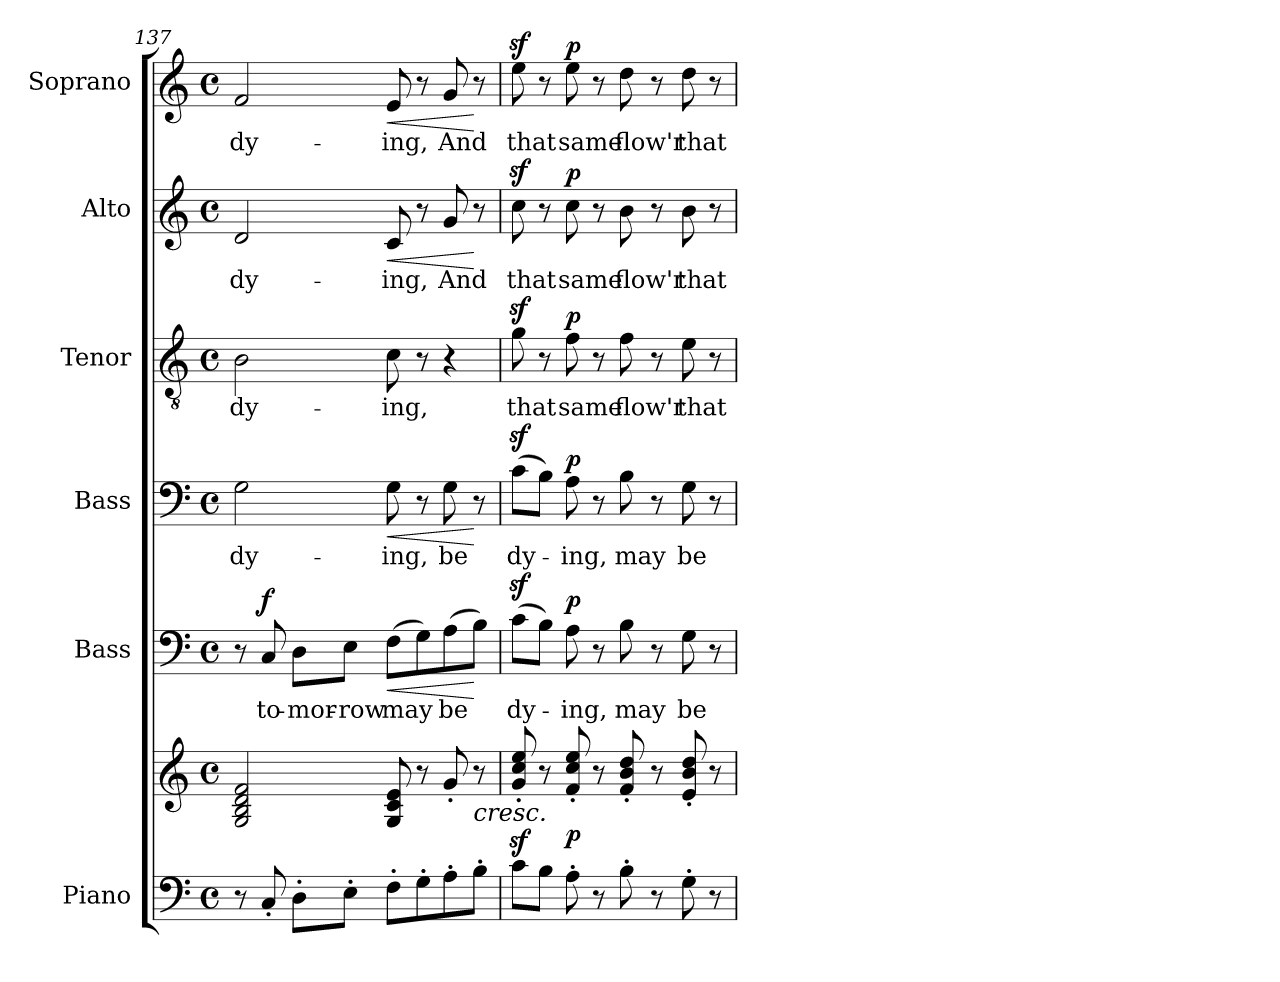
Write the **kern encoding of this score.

**kern	**kern	**dynam	**kern	**text	**dynam	**kern	**text	**dynam	**kern	**text	**dynam	**kern	**text	**dynam	**kern	**text	**dynam
*part6	*part6	*part6	*part5	*part5	*part5	*part4	*part4	*part4	*part3	*part3	*part3	*part2	*part2	*part2	*part1	*part1	*part1
*staff7	*staff6	*staff6/7	*staff5	*staff5	*staff5	*staff4	*staff4	*staff4	*staff3	*staff3	*staff3	*staff2	*staff2	*staff2	*staff1	*staff1	*staff1
*I"Piano	*	*	*I"Bass	*	*	*I"Bass	*	*	*I"Tenor	*	*	*I"Alto	*	*	*I"Soprano	*	*
*I'Pno.	*	*	*I'B.	*	*	*I'B.	*	*	*I'T.	*	*	*I'A.	*	*	*I'S.	*	*
*clefF4	*clefG2	*	*clefF4	*	*	*clefF4	*	*	*clefGv2	*	*	*clefG2	*	*	*clefG2	*	*
*	*	*	*	*	*	*	*	*	*ITrd7c12	*	*	*	*	*	*	*	*
*k[]	*k[]	*	*k[]	*	*	*k[]	*	*	*k[]	*	*	*k[]	*	*	*k[]	*	*
*C:	*C:	*	*C:	*	*	*C:	*	*	*C:	*	*	*C:	*	*	*C:	*	*
*M4/4	*M4/4	*	*M4/4	*	*	*M4/4	*	*	*M4/4	*	*	*M4/4	*	*	*M4/4	*	*
*met(c)	*met(c)	*	*met(c)	*	*	*met(c)	*	*	*met(c)	*	*	*met(c)	*	*	*met(c)	*	*
=137	=137	=137	=137	=137	=137	=137	=137	=137	=137	=137	=137	=137	=137	=137	=137	=137	=137
!	!	!	!	!	!	!	!LO:LY:b:color=#000000	!	!	!	!	!	!	!	!	!	!
!	!	!	!	!	!	!	!	!	!	!LO:LY:b:color=#000000	!	!	!	!	!	!	!
!	!	!	!	!	!	!	!	!	!	!	!	!	!LO:LY:b:color=#000000	!	!	!	!
!	!	!	!	!	!	!	!	!	!	!	!	!	!	!	!	!LO:LY:b:color=#000000	!
8r	2Gi/ 2Bi 2di 2fi	.	8r	.	.	2Gi\	dy-	.	2BBi\	dy-	.	2di/	dy-	.	2fi/	dy-	.
!	!	!	!	!LO:LY:b:color=#000000	!	!	!	!	!	!	!	!	!	!	!	!	!
8C'i/	.	[	8Ci/	to-	f	.	.	.	.	.	.	.	.	.	.	.	.
!	!	!	!	!LO:LY:b:color=#000000	!	!	!	!	!	!	!	!	!	!	!	!	!
8D'i\L	.	.	8Di\L	-mor-	.	.	.	.	.	.	.	.	.	.	.	.	.
!	!	!	!	!LO:LY:b:color=#000000	!	!	!	!	!	!	!	!	!	!	!	!	!
8E'i\J	.	.	8Ei\J	-row	.	.	.	.	.	.	.	.	.	.	.	.	.
!	!	!	!	!LO:LY:b:color=#000000	!LO:HP:b	!	!	!	!	!	!	!	!	!	!	!	!
!	!	!	!	!	!	!	!LO:LY:b:color=#000000	!LO:HP:b	!	!	!	!	!	!	!	!	!
!	!	!	!	!	!	!	!	!	!	!LO:LY:b:color=#000000	!	!	!	!	!	!	!
!	!	!	!	!	!	!	!	!	!	!	!	!	!LO:LY:b:color=#000000	!LO:HP:b	!	!	!
!	!	!	!	!	!	!	!	!	!	!	!	!	!	!	!	!LO:LY:b:color=#000000	!LO:HP:b
8F'i\L	8Gi/ 8ci 8ei	.	(8Fi\L	may	<	8Gi\	-ing,	<	8Ci\	-ing,	.	8ci/	-ing,	<	8ei/	-ing,	<
8G'i\	8r	.	8Gi\)	.	.	8r	.	.	8r	.	.	8r	.	.	8r	.	.
!	!	!	!	!LO:LY:b:color=#000000	!	!	!	!	!	!	!	!	!	!	!	!	!
!	!	!	!	!	!	!	!LO:LY:b:color=#000000	!	!	!	!	!	!	!	!	!	!
!	!	!	!	!	!	!	!	!	!	!	!	!	!LO:LY:b:color=#000000	!	!	!	!
!	!	!	!	!	!	!	!	!	!	!	!	!	!	!	!	!LO:LY:b:color=#000000	!
8A'i\	8g'i/	.	(8Ai\	be	.	8Gi\	be	.	4r	.	.	8gi/	And	.	8gi/	And	.
!	!	!LO:HP:b	!	!	!	!	!	!	!	!	!	!	!	!	!	!	!
8B'i\J	8r	<	8Bi\J)	.	[	8r	.	[	.	.	.	8r	.	[	8r	.	[
=138	=138	=138	=138	=138	=138	=138	=138	=138	=138	=138	=138	=138	=138	=138	=138	=138	=138
!	!	!	!	!LO:LY:b:color=#000000	!	!	!	!	!	!	!	!	!	!	!	!	!
!	!	!	!	!	!	!	!LO:LY:b:color=#000000	!	!	!	!	!	!	!	!	!	!
!	!	!	!	!	!	!	!	!	!	!LO:LY:b:color=#000000	!	!	!	!	!	!	!
!	!	!	!	!	!	!	!	!	!	!	!	!	!LO:LY:b:color=#000000	!	!	!	!
!	!	!	!	!	!	!	!	!	!	!	!	!	!	!	!	!LO:LY:b:color=#000000	!
8ci\L	8gi/z' 8cciz' 8eeiz'	.	(8czi\L	dy-	.	(8czi\L	dy-	.	8Gzi\	that	.	8cczi\	that	.	8eezi\	that	.
8Bi\J	8r	.	8Bi\J)	.	.	8Bi\J)	.	.	8r	.	.	8r	.	.	8r	.	.
!	!	!	!	!LO:LY:b:color=#000000	!	!	!	!	!	!	!	!	!	!	!	!	!
!	!	!	!	!	!	!	!LO:LY:b:color=#000000	!	!	!	!	!	!	!	!	!	!
!	!	!	!	!	!	!	!	!	!	!LO:LY:b:color=#000000	!	!	!	!	!	!	!
!	!	!	!	!	!	!	!	!	!	!	!	!	!LO:LY:b:color=#000000	!	!	!	!
!	!	!	!	!	!	!	!	!	!	!	!	!	!	!	!	!LO:LY:b:color=#000000	!
8A'i\	8fi/' 8cci' 8eei'	p	8Ai\	-ing,	p	8Ai\	-ing,	p	8Fi\	same	p	8cci\	same	p	8eei\	same	p
8r	8r	.	8r	.	.	8r	.	.	8r	.	.	8r	.	.	8r	.	.
!	!	!	!	!LO:LY:b:color=#000000	!	!	!	!	!	!	!	!	!	!	!	!	!
!	!	!	!	!	!	!	!LO:LY:b:color=#000000	!	!	!	!	!	!	!	!	!	!
!	!	!	!	!	!	!	!	!	!	!LO:LY:b:color=#000000	!	!	!	!	!	!	!
!	!	!	!	!	!	!	!	!	!	!	!	!	!LO:LY:b:color=#000000	!	!	!	!
!	!	!	!	!	!	!	!	!	!	!	!	!	!	!	!	!LO:LY:b:color=#000000	!
8B'i\	8fi/' 8bi' 8ddi'	.	8Bi\	may	.	8Bi\	may	.	8Fi\	flow'r	.	8bi\	flow'r	.	8ddi\	flow'r	.
8r	8r	.	8r	.	.	8r	.	.	8r	.	.	8r	.	.	8r	.	.
!	!	!	!	!LO:LY:b:color=#000000	!	!	!	!	!	!	!	!	!	!	!	!	!
!	!	!	!	!	!	!	!LO:LY:b:color=#000000	!	!	!	!	!	!	!	!	!	!
!	!	!	!	!	!	!	!	!	!	!LO:LY:b:color=#000000	!	!	!	!	!	!	!
!	!	!	!	!	!	!	!	!	!	!	!	!	!LO:LY:b:color=#000000	!	!	!	!
!	!	!	!	!	!	!	!	!	!	!	!	!	!	!	!	!LO:LY:b:color=#000000	!
8G'i\	8ei/' 8bi' 8ddi'	.	8Gi\	be	.	8Gi\	be	.	8Ei\	that	.	8bi\	that	.	8ddi\	that	.
8r	8r	.	8r	.	.	8r	.	.	8r	.	.	8r	.	.	8r	.	.
=	=	=	=	=	=	=	=	=	=	=	=	=	=	=	=	=	=
*-	*-	*-	*-	*-	*-	*-	*-	*-	*-	*-	*-	*-	*-	*-	*-	*-	*-
